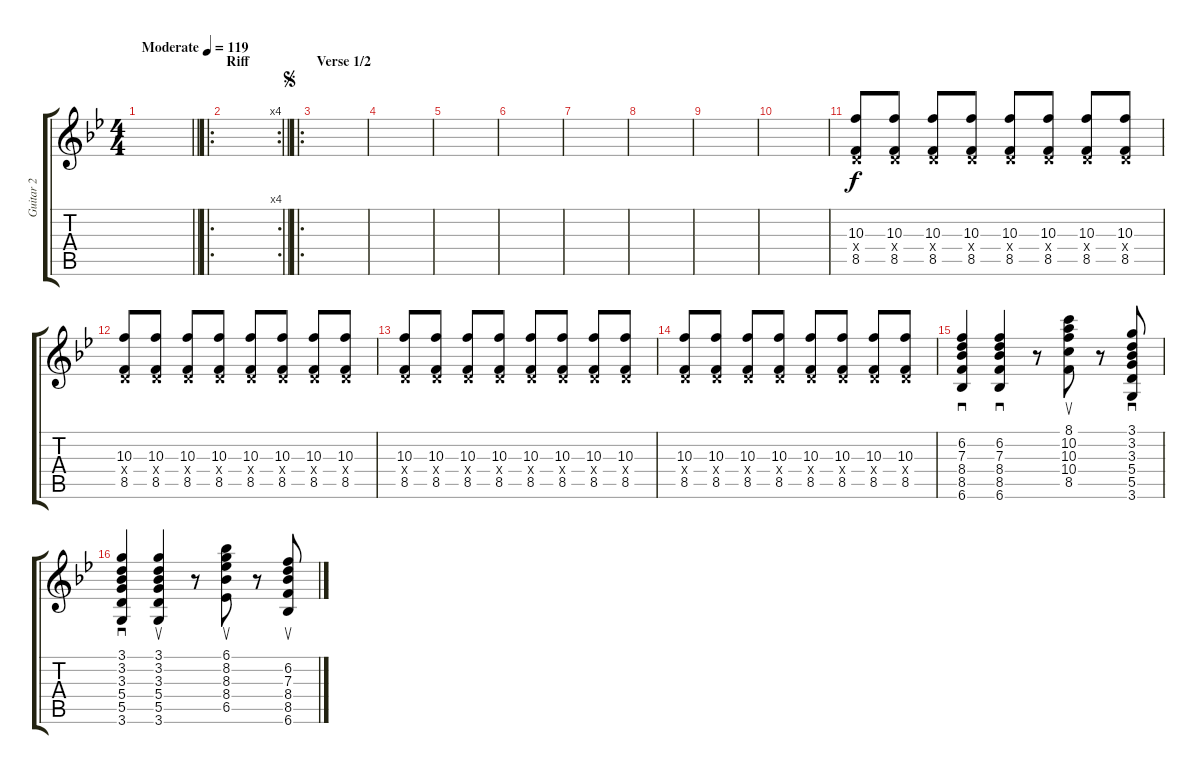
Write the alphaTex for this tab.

\track ("Guitar 2" "Guitar 2") {instrument acousticguitarsteel}
\staff {score tabs}
\tuning (E4 B3 G3 D3 A2 E2) {hide}
\ts (4 4)
\tempo (119 "Moderate")
\clef g2
\barLineRight lightlight
\ks gminor
|
\ro
\rc 4
\section ("" "Riff")
\barLineRight lightlight
|
\ro
\section ("" "Verse 1/2")
\jump segno
|
|
|
|
|
|
|
|
(10.3 0.4{x} 8.5).8 (10.3 0.4{x} 8.5).8 (10.3 0.4{x} 8.5).8 (10.3 0.4{x} 8.5).8 (10.3 0.4{x} 8.5).8 (10.3 0.4{x} 8.5).8 (10.3 0.4{x} 8.5).8 (10.3 0.4{x} 8.5).8 |
(10.3 0.4{x} 8.5).8 (10.3 0.4{x} 8.5).8 (10.3 0.4{x} 8.5).8 (10.3 0.4{x} 8.5).8 (10.3 0.4{x} 8.5).8 (10.3 0.4{x} 8.5).8 (10.3 0.4{x} 8.5).8 (10.3 0.4{x} 8.5).8 |
(10.3 0.4{x} 8.5).8 (10.3 0.4{x} 8.5).8 (10.3 0.4{x} 8.5).8 (10.3 0.4{x} 8.5).8 (10.3 0.4{x} 8.5).8 (10.3 0.4{x} 8.5).8 (10.3 0.4{x} 8.5).8 (10.3 0.4{x} 8.5).8 |
(10.3 0.4{x} 8.5).8 (10.3 0.4{x} 8.5).8 (10.3 0.4{x} 8.5).8 (10.3 0.4{x} 8.5).8 (10.3 0.4{x} 8.5).8 (10.3 0.4{x} 8.5).8 (10.3 0.4{x} 8.5).8 (10.3 0.4{x} 8.5).8 |
(6.2 7.3 8.4 8.5 6.6).4{sd} (6.2 7.3 8.4 8.5 6.6).4{sd} r.8 (8.1 10.2 10.3 10.4 8.5).8{su} r.8 (3.1 3.2 3.3 5.4 5.5 3.6).8{sd} |
(3.1 3.2 3.3 5.4 5.5 3.6).4{sd} (3.1 3.2 3.3 5.4 5.5 3.6).4{su} r.8 (6.1 8.2 8.3 8.4 6.5).8{su} r.8 (6.2 7.3 8.4 8.5 6.6).8{su}
